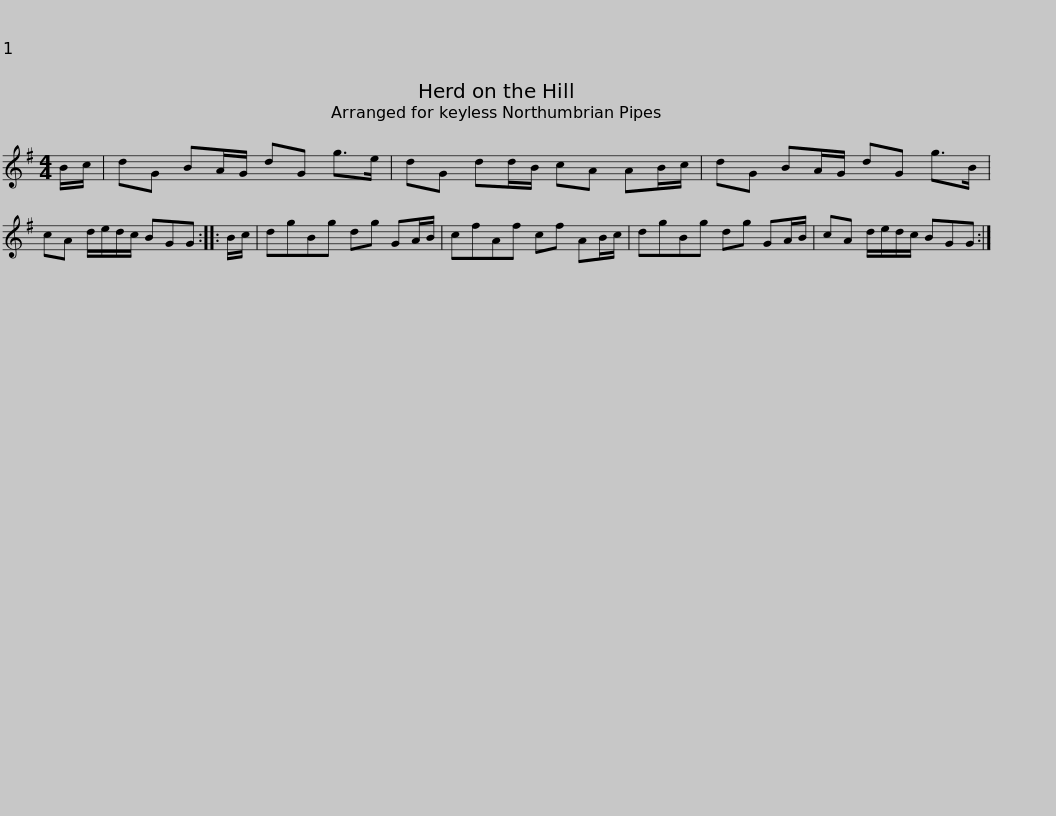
X:1
L:1/8
M:4/4
I:linebreak $
K:G
V:1 treble
V:1
 B/c/ | dG BA/G/ dG g>e | dG dd/B/ cA AB/c/ | dG BA/G/ dG g>B |$ cA d/e/d/c/ BGG :: %5
 B/c/ | dgBg dg GA/B/ | cfAf cf AB/c/ |$ dgBg dg GA/B/ | cA d/e/d/c/ BGG :| %10
